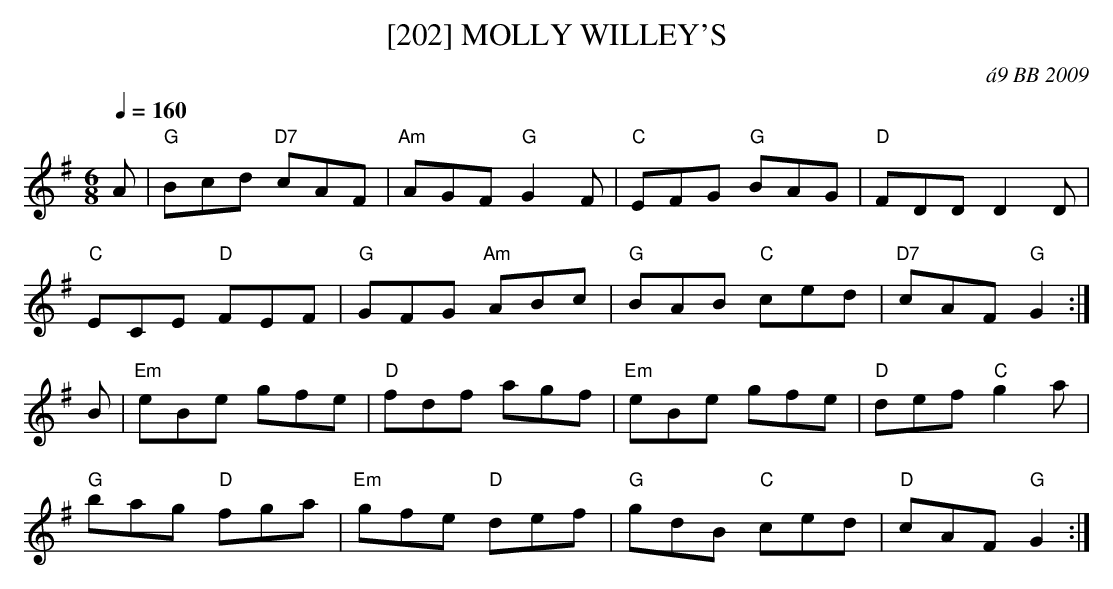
X:1
T:[202] MOLLY WILLEY'S
C:\'a9 BB 2009
Q:1/4=160
M:6/8
L:1/8
K:G
A|"G"Bcd "D7"cAF|"Am"AGF "G"G2F|"C"EFG "G"BAG|"D"FDD D2D|
"C"ECE "D"FEF|"G"GFG "Am"ABc|"G"BAB "C"ced|"D7"cAF "G"G2 :|
B|"Em"eBe gfe|"D"fdf agf|"Em"eBe gfe|"D" def "C"g2a|
"G"bag "D"fga|"Em"gfe "D"def|"G"gdB "C"ced|"D"cAF "G"G2 :|
